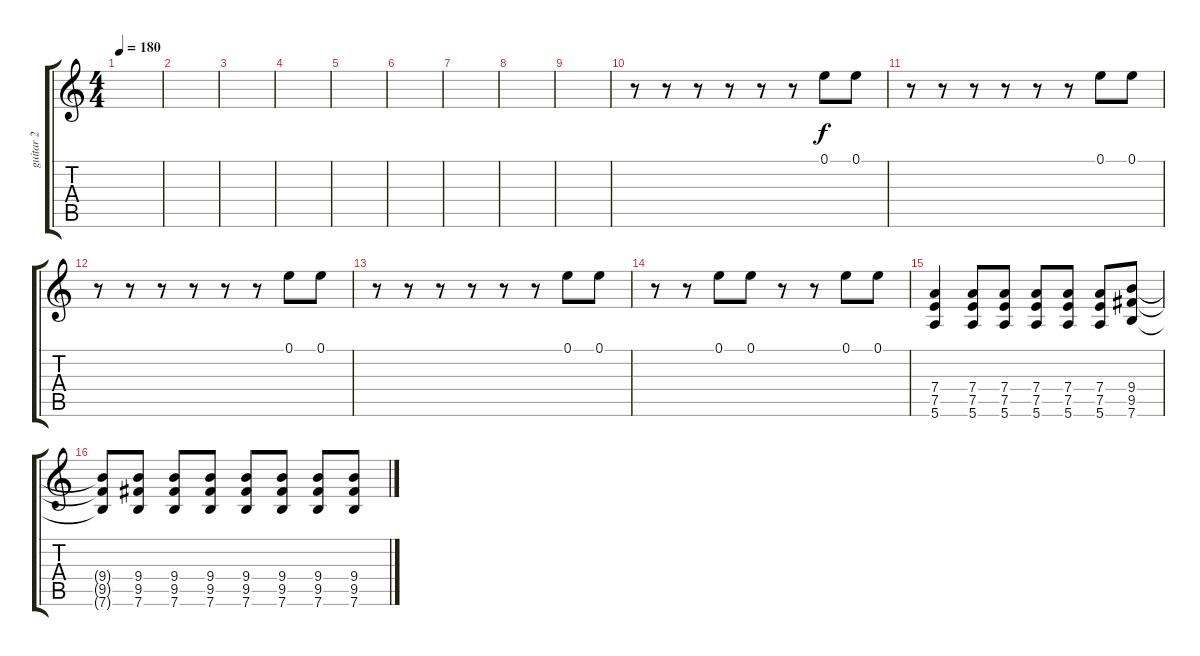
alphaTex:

\track ("guitar 2 " "guitar 2 ") {instrument distortionguitar}
\staff {score tabs}
\tuning (E4 B3 G3 D3 A2 E2) {hide}
\ts (4 4)
\tempo 180
\clef g2
\ks c
|
|
|
|
|
|
|
|
|
r.8 r.8 r.8 r.8 r.8 r.8 0.1.8 0.1.8 |
r.8 r.8 r.8 r.8 r.8 r.8 0.1.8 0.1.8 |
r.8 r.8 r.8 r.8 r.8 r.8 0.1.8 0.1.8 |
r.8 r.8 r.8 r.8 r.8 r.8 0.1.8 0.1.8 |
r.8 r.8 0.1.8 0.1.8 r.8 r.8 0.1.8 0.1.8 |
(7.4 7.5 5.6).4 (7.4 7.5 5.6).8 (7.4 7.5 5.6).8 (7.4 7.5 5.6).8 (7.4 7.5 5.6).8 (7.4 7.5 5.6).8 (9.4 9.5 7.6).8 |
(9.4{t} 9.5{t} 7.6{t}).8 (9.4 9.5 7.6).8 (9.4 9.5 7.6).8 (9.4 9.5 7.6).8 (9.4 9.5 7.6).8 (9.4 9.5 7.6).8 (9.4 9.5 7.6).8 (9.4 9.5 7.6).8
